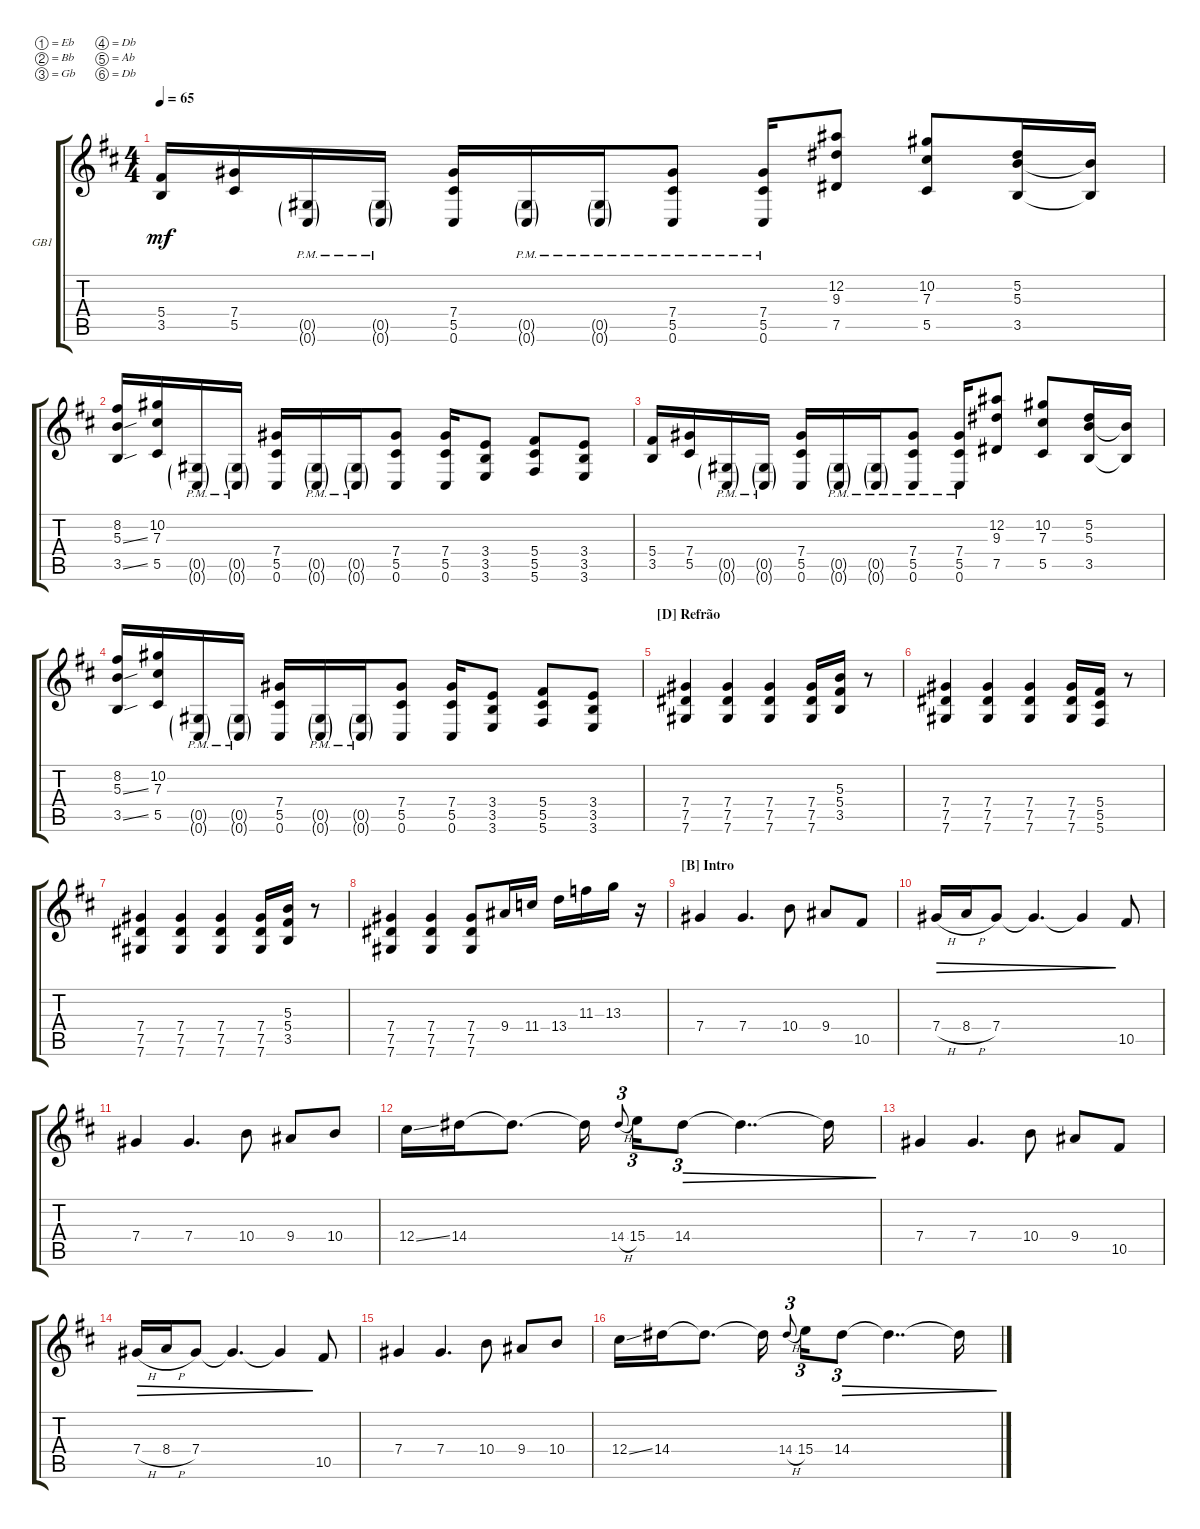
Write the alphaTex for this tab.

\defaultSystemsLayout 4
\bracketExtendMode groupsimilarinstruments
\firstSystemTrackNameOrientation horizontal
\otherSystemsTrackNameOrientation horizontal
\track ("Guitarra Base (em 5justa)" "GB1") {multiBarRest instrument distortionguitar}
\staff {score tabs}
\tuning (Eb4 Bb3 Gb3 Db3 Ab2 Db2)
\ts (4 4)
\tempo 65
\clef g2
\ks d
(3.5 5.4).16{dy mf} (7.4 5.5).16 (0.5{g pm} 0.6{g}).16 (0.5{g pm} 0.6{g}).16 (7.4 5.5 0.6).16 (0.5{g pm} 0.6{g}).16 (0.5{g pm} 0.6{g}).16 (7.4{pm} 5.5 0.6).8 (5.5{pm} 7.4{pm} 0.6).16 (7.5 9.3 12.2).8 (5.5 7.3 10.2).8 (3.5 5.3 5.2).16 (3.5{t} 5.3{t}).16 |
(3.5{ss} 5.3{ss} 8.2).16 (5.5 7.3 10.2).16 (0.5{g pm} 0.6{g}).16 (0.5{g pm} 0.6{g}).16 (5.5 7.4 0.6).16 (0.5{g pm} 0.6{g}).16 (0.5{g pm} 0.6{g}).16 (5.5 7.4 0.6).8 (7.4 5.5 0.6).16 (3.5 3.6 3.4).8 (5.6 5.5 5.4).8 (3.5 3.6 3.4).8 |
(3.5 5.4).16 (7.4 5.5).16 (0.5{g pm} 0.6{g}).16 (0.5{g pm} 0.6{g}).16 (7.4 5.5 0.6).16 (0.5{g pm} 0.6{g}).16 (0.5{g pm} 0.6{g}).16 (7.4{pm} 5.5 0.6).8 (5.5{pm} 7.4{pm} 0.6).16 (7.5 9.3 12.2).8 (5.5 7.3 10.2).8 (3.5 5.3 5.2).16 (3.5{t} 5.3{t}).16 |
(3.5{ss} 5.3{ss} 8.2).16 (5.5 7.3 10.2).16 (0.5{g pm} 0.6{g}).16 (0.5{g pm} 0.6{g}).16 (5.5 7.4 0.6).16 (0.5{g pm} 0.6{g}).16 (0.5{g pm} 0.6{g}).16 (5.5 7.4 0.6).8 (7.4 5.5 0.6).16 (3.5 3.6 3.4).8 (5.6 5.5 5.4).8 (3.5 3.6 3.4).8 |
\section ("D" "Refrão")
(7.6 7.5 7.4).4 (7.6 7.5 7.4).4 (7.6 7.5 7.4).4 (7.6 7.5 7.4).16 (3.5 5.4 5.3).16 r.8 |
(7.6 7.5 7.4).4 (7.6 7.5 7.4).4 (7.6 7.5 7.4).4 (7.6 7.5 7.4).16 (5.5 5.6 5.4).16 r.8 |
(7.6 7.5 7.4).4 (7.6 7.5 7.4).4 (7.6 7.5 7.4).4 (7.6 7.5 7.4).16 (3.5 5.4 5.3).16 r.8 |
(7.6 7.5 7.4).4 (7.6 7.5 7.4).4 (7.6 7.5 7.4).8 9.4.16 11.4.16 13.4.16 11.3.16 13.3.16 r.16 |
\section ("B" "Intro")
7.4.4 7.4.4{d} 10.4.8 9.4.8 10.5.8 |
7.4{h}.16{dec} 8.4{h}.16{dec} 7.4.8{dec} 7.4{t}.4{d dec} 7.4{t}.4{dec} 10.5.8 |
7.4.4 7.4.4{d} 10.4.8 9.4.8 10.4.8 |
12.4{ss}.16 14.4.16 14.4{t}.8{d} 14.4{t}.16 14.4{h}.8{tu (3 2) gr onbeat} 15.4.16{tu (3 2)} 14.4.8{tu (3 2) dec} 14.4{t}.4{dd dec} 14.4{t}.16{dec} |
7.4.4 7.4.4{d} 10.4.8 9.4.8 10.5.8 |
7.4{h}.16{dec} 8.4{h}.16{dec} 7.4.8{dec} 7.4{t}.4{d dec} 7.4{t}.4{dec} 10.5.8 |
7.4.4 7.4.4{d} 10.4.8 9.4.8 10.4.8 |
12.4{ss}.16 14.4.16 14.4{t}.8{d} 14.4{t}.16 14.4{h}.8{tu (3 2) gr onbeat} 15.4.16{tu (3 2)} 14.4.8{tu (3 2) dec} 14.4{t}.4{dd dec} 14.4{t}.16{dec}
